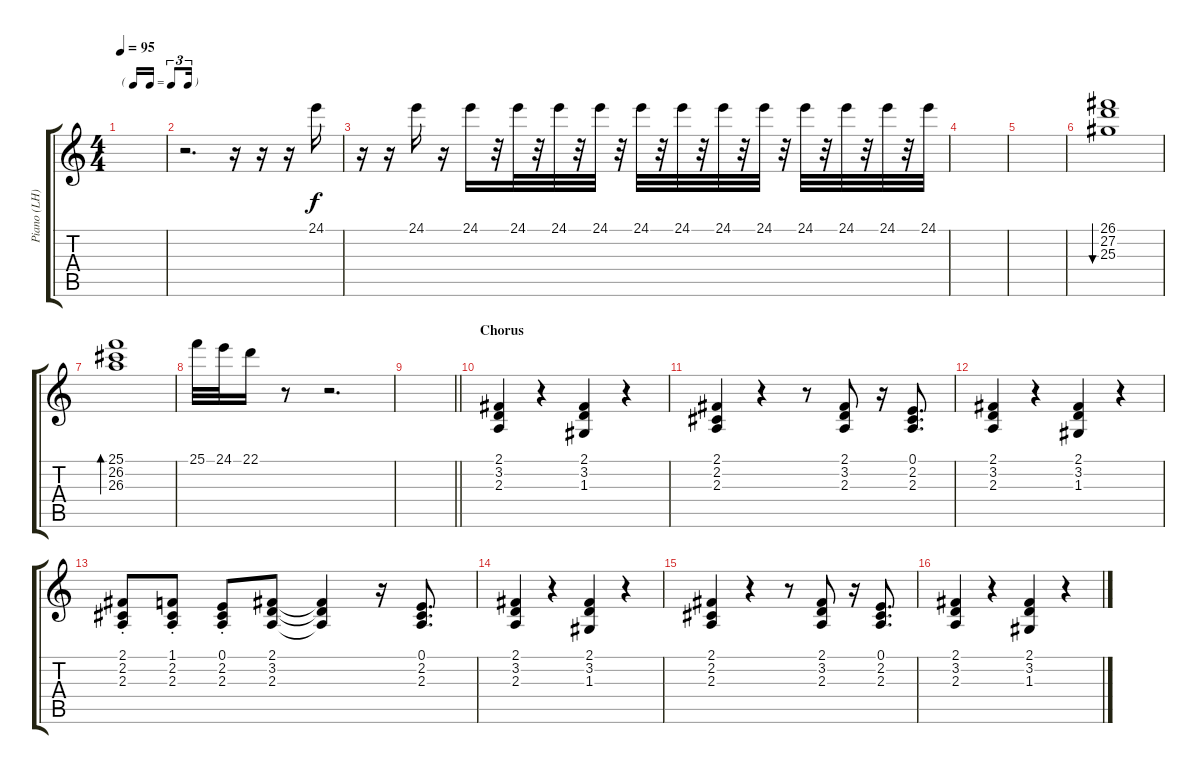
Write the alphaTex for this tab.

\track ("Piano (LH)" "Piano (LH)") {instrument acousticgrandpiano}
\staff {score tabs}
\tuning (E4 B3 G3 D3 A2 E2) {hide}
\ts (4 4)
\tf triplet16th
\tempo 95
\clef g2
\ks c
|
r.2{d} r.16 r.16 r.16 24.1.16 |
r.16 r.16 24.1.16 r.16 24.1.16 r.32 24.1.32 r.32 24.1.32 r.32 24.1.32 r.32 24.1.32 r.32 24.1.32 r.32 24.1.32 r.32 24.1.32 r.32 24.1.32 r.32 24.1.32 r.32 24.1.32 r.32 24.1.32 |
|
|
(26.1 27.2 25.3).1{bu 480} |
(25.1 26.2 26.3).1{bd 480} |
25.1.32 24.1.32 22.1.16 r.8 r.2{d} |
\barLineRight lightlight
|
\section ("" "Chorus")
(2.1 3.2 2.3).4 r.4 (2.1 3.2 1.3).4 r.4 |
(2.1 2.2 2.3).4 r.4 r.8 (2.1 3.2 2.3).8 r.16 (0.1 2.2 2.3).8{d} |
(2.1 3.2 2.3).4 r.4 (2.1 3.2 1.3).4 r.4 |
(2.1{st} 2.2{st} 2.3{st}).8 (1.1{st} 2.2{st} 2.3{st}).8 (0.1{st} 2.2{st} 2.3{st}).8 (2.1 3.2 2.3).8 (2.1{t} 3.2{t} 2.3{t}).4 r.16 (0.1 2.2 2.3).8{d} |
(2.1 3.2 2.3).4 r.4 (2.1 3.2 1.3).4 r.4 |
(2.1 2.2 2.3).4 r.4 r.8 (2.1 3.2 2.3).8 r.16 (0.1 2.2 2.3).8{d} |
(2.1 3.2 2.3).4 r.4 (2.1 3.2 1.3).4 r.4
